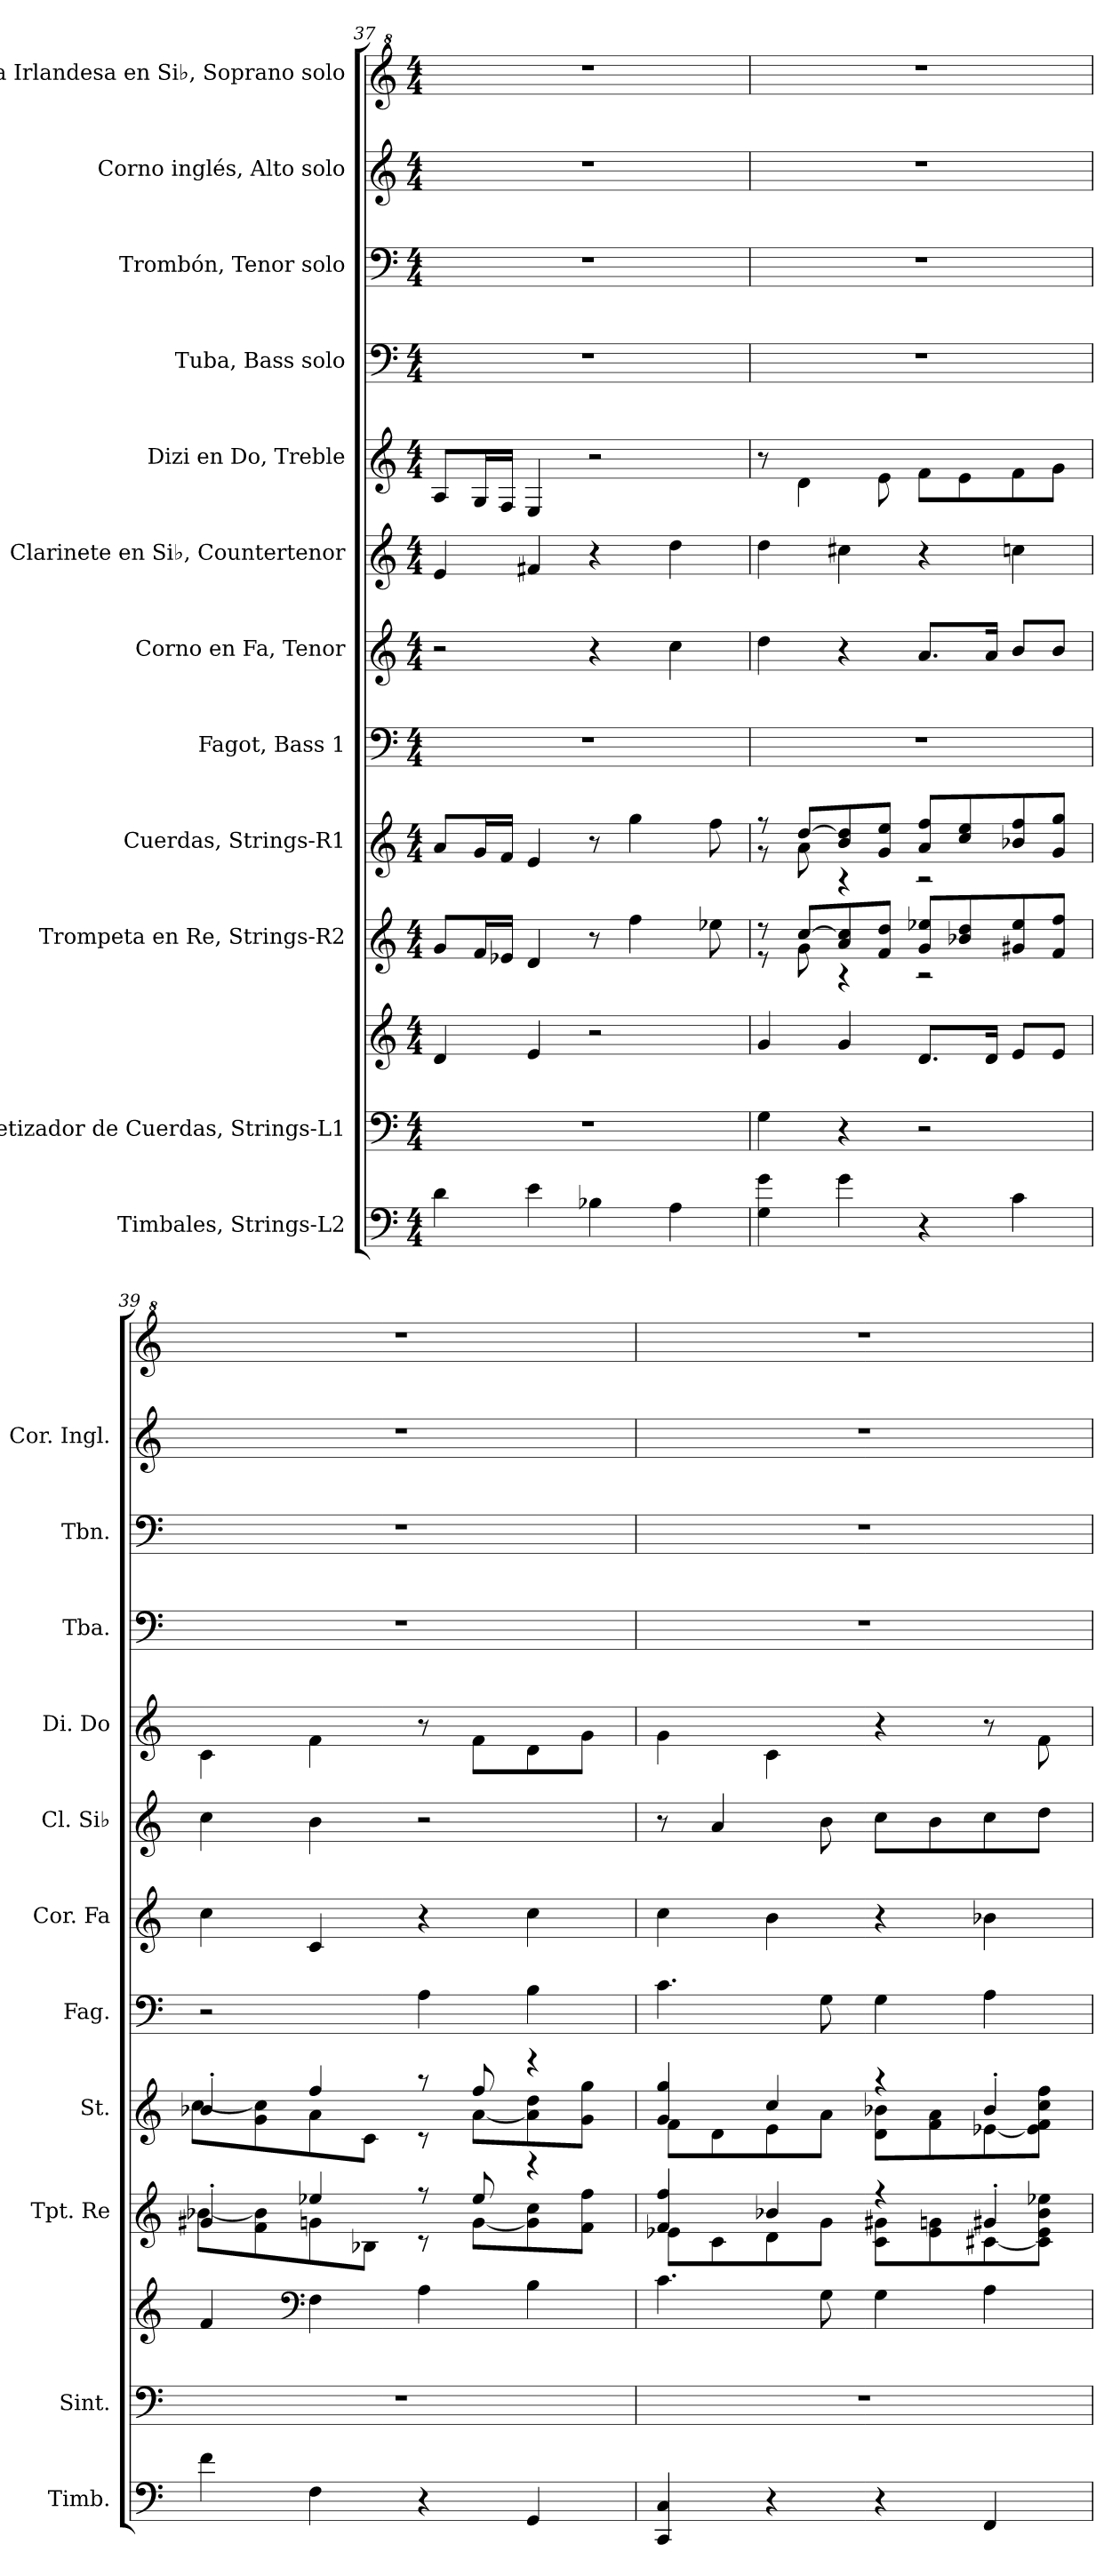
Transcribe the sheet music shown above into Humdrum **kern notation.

**kern	**kern	**kern	**kern	**kern	**kern	**kern	**kern	**kern	**kern	**kern	**kern	**kern
*part12	*part11	*part11	*part10	*part9	*part8	*part7	*part6	*part5	*part4	*part3	*part2	*part1
*staff13	*staff12	*staff11	*staff10	*staff9	*staff8	*staff7	*staff6	*staff5	*staff4	*staff3	*staff2	*staff1
*I"Timbales, Strings-L2	*I"Sintetizador de Cuerdas, Strings-L1	*	*I"Trompeta en Re, Strings-R2	*I"Cuerdas, Strings-R1	*I"Fagot, Bass 1	*I"Corno en Fa, Tenor	*I"Clarinete en Si♭, Countertenor	*I"Dizi en Do, Treble	*I"Tuba, Bass solo	*I"Trombón, Tenor solo	*I"Corno inglés, Alto solo	*I"Flauta Irlandesa en Si♭, Soprano solo
*I'Timb.	*I'Sint.	*	*I'Tpt. Re	*I'St.	*I'Fag.	*I'Cor. Fa	*I'Cl. Si♭	*I'Di. Do	*I'Tba.	*I'Tbn.	*I'Cor. Ingl.	*
*clefF4	*clefF4	*clefG2	*clefG2	*clefG2	*clefF4	*clefG2	*clefG2	*clefG2	*clefF4	*clefF4	*clefG2	*clefG^2
*	*	*	*ITrd-1c-2	*	*	*ITrd4c7	*ITrd1c2	*ITrd-7c-12	*	*	*ITrd4c7	*
*k[]	*k[]	*k[]	*k[f#c#]	*k[]	*k[]	*k[b-]	*k[b-e-]	*k[]	*k[]	*k[]	*k[b-]	*k[]
*M4/4	*M4/4	*M4/4	*M4/4	*M4/4	*M4/4	*M4/4	*M4/4	*M4/4	*M4/4	*M4/4	*M4/4	*M4/4
=37	=37	=37	=37	=37	=37	=37	=37	=37	=37	=37	=37	=37
4d\	1r	4d/	8a/L	8a/L	1r	2r	4d/	8a/L	1r	1r	1r	1r
.	.	.	16g/L	16g/L	.	.	.	16g/L	.	.	.	.
.	.	.	16fn/JJ	16f/JJ	.	.	.	16f/JJ	.	.	.	.
4e\	.	4e/	4e/	4e/	.	.	4en/	4e/	.	.	.	.
4B-X\	.	2r	8r	8r	.	4r	4r	2r	.	.	.	.
.	.	.	4gg\	4gg\	.	.	.	.	.	.	.	.
4A\	.	.	.	.	.	4f\	4cc\	.	.	.	.	.
.	.	.	8ffn\	8ff\	.	.	.	.	.	.	.	.
=38	=38	=38	=38	=38	=38	=38	=38	=38	=38	=38	=38	=38
*	*	*	*^	*^	*	*	*	*	*	*	*	*
4G\ 4g\	4G\	4g/	8r	8r	8r	8r	1r	4g\	4cc\	8r	1r	1r	1r	1r
.	.	.	[8dd/L	8a\	[8dd/L	8a\	.	.	.	4dd\	.	.	.	.
4g\	4r	4g/	8b/ 8dd/]	4r	8b/ 8dd/]	4r	.	4r	4bn\	.	.	.	.	.
.	.	.	8g/ 8ee/J	.	8g/ 8ee/J	.	.	.	.	8ee\	.	.	.	.
4r	2r	8.d/L	8a/ 8ffn/L	2r	8a/ 8ff/L	2r	.	8.d/L	4r	8ff\L	.	.	.	.
.	.	.	8ccn/ 8ee/	.	8cc/ 8ee/	.	.	.	.	8ee\	.	.	.	.
.	.	16d/Jk	.	.	.	.	.	16d/Jk	.	.	.	.	.	.
4c\	.	8e/L	8a#X/ 8ff/	.	8b-X/ 8ff/	.	.	8e/L	4b-X\	8ff\	.	.	.	.
.	.	8e/J	8g/ 8gg/J	.	8g/ 8gg/J	.	.	8e/J	.	8gg\J	.	.	.	.
!!LO:PB:g=z
=39	=39	=39	=39	=39	=39	=39	=39	=39	=39	=39	=39	=39	=39	=39
4f\	1r	4f/	4a#X'/	[8ccn\L	4b-X'/	[8cc\L	2r	4f\	4b-\	4cc\	1r	1r	1r	1r
.	.	.	.	8g\ 8cc\]	.	8g\ 8cc\]	.	.	.	.	.	.	.	.
*	*	*clefF4	*	*	*	*	*	*	*	*	*	*	*	*
4F\	.	4F\	4ffn/	8an\	4ff/	8a\	.	4F/	4a\	4ff\	.	.	.	.
.	.	.	.	8cn\J	.	8c\J	.	.	.	.	.	.	.	.
4r	.	4A\	8r	8r	8r	8r	4A\	4r	2r	8r	.	.	.	.
.	.	.	8ff/	[8a\L	8ff/	[8a\L	.	.	.	8ff\L	.	.	.	.
4GG/	.	4B\	4r	8a\] 8dd\	4r	8a\] 8dd\	4B\	4f\	.	8dd\	.	.	.	.
.	.	.	.	8g\ 8gg\J	.	8g\ 8gg\J	.	.	.	8gg\J	.	.	.	.
=40	=40	=40	=40	=40	=40	=40	=40	=40	=40	=40	=40	=40	=40	=40
4CC/ 4C/	1r	4.c\	4g/ 4gg/	8fn\L	4g/ 4gg/	8f\L	4.c\	4f\	8r	4gg\	1r	1r	1r	1r
.	.	.	.	8d\	.	8d\	.	.	4g/	.	.	.	.	.
4r	.	.	4ccn/	8e\	4cc/	8e\	.	4e\	.	4cc\	.	.	.	.
.	.	8G\	.	8a\J	.	8a\J	8G\	.	8a\	.	.	.	.	.
4r	.	4G\	4r	8d\ 8a#X\L	4r	8d\ 8b-X\L	4G\	4r	8b-\L	4r	.	.	.	.
.	.	.	.	8f\ 8an\	.	8f\ 8a\	.	.	8a\	.	.	.	.	.
4FF/	.	4A\	4a#X'/	[8d#X\	4b-'/	[8e-X\	4A\	4e-X\	8b-\	8r	.	.	.	.
.	.	.	.	8d#\] 8f\ 8cc\ 8ffn\J	.	8e-\] 8f\ 8cc\ 8ff\J	.	.	8cc\J	8ff\	.	.	.	.
*	*	*	*v	*v	*	*	*	*	*	*	*	*	*	*
*	*	*	*	*v	*v	*	*	*	*	*	*	*	*
=	=	=	=	=	=	=	=	=	=	=	=	=
*-	*-	*-	*-	*-	*-	*-	*-	*-	*-	*-	*-	*-
